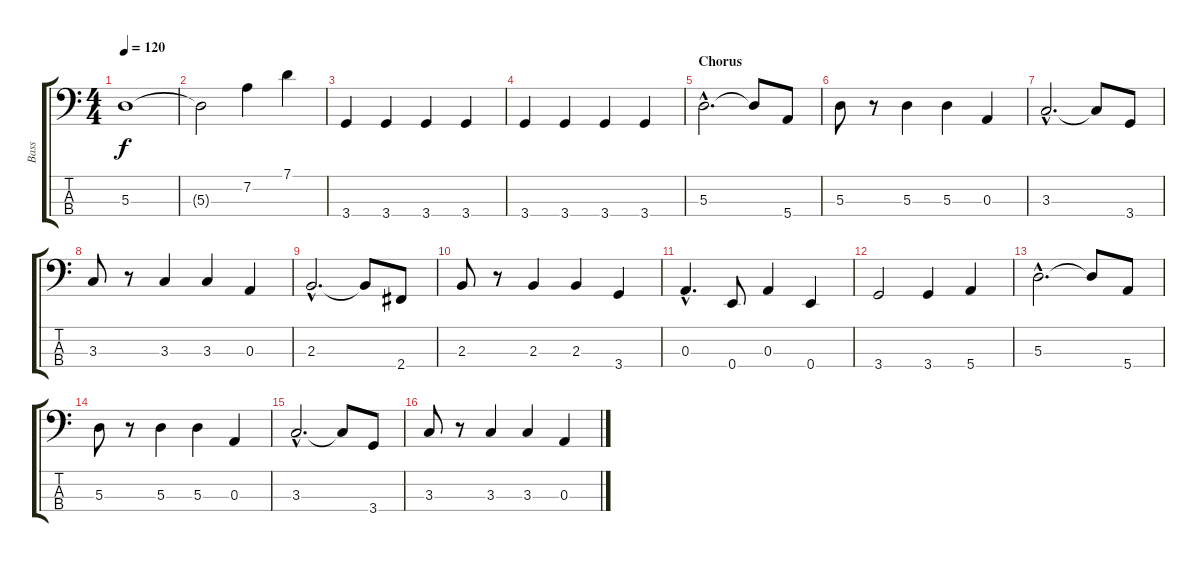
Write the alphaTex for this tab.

\track ("Bass" "Bass") {instrument electricbassfinger}
\staff {score tabs}
\tuning (G2 D2 A1 E1) {hide}
\ts (4 4)
\tempo 120
\clef f4
\ks c
5.3.1{dy f} |
5.3{t}.2 7.2.4 7.1.4 |
3.4.4 3.4.4 3.4.4 3.4.4 |
3.4.4 3.4.4 3.4.4 3.4.4 |
\section ("" "Chorus")
5.3{hac}.2{d} 5.3{t}.8 5.4.8 |
5.3.8 r.8 5.3.4 5.3.4 0.3.4 |
3.3{hac}.2{d} 3.3{t}.8 3.4.8 |
3.3.8 r.8 3.3.4 3.3.4 0.3.4 |
2.3{hac}.2{d} 2.3{t}.8 2.4.8 |
2.3.8 r.8 2.3.4 2.3.4 3.4.4 |
0.3{hac}.4{d} 0.4.8 0.3.4 0.4.4 |
3.4.2 3.4.4 5.4.4 |
5.3{hac}.2{d} 5.3{t}.8 5.4.8 |
5.3.8 r.8 5.3.4 5.3.4 0.3.4 |
3.3{hac}.2{d} 3.3{t}.8 3.4.8 |
3.3.8 r.8 3.3.4 3.3.4 0.3.4
